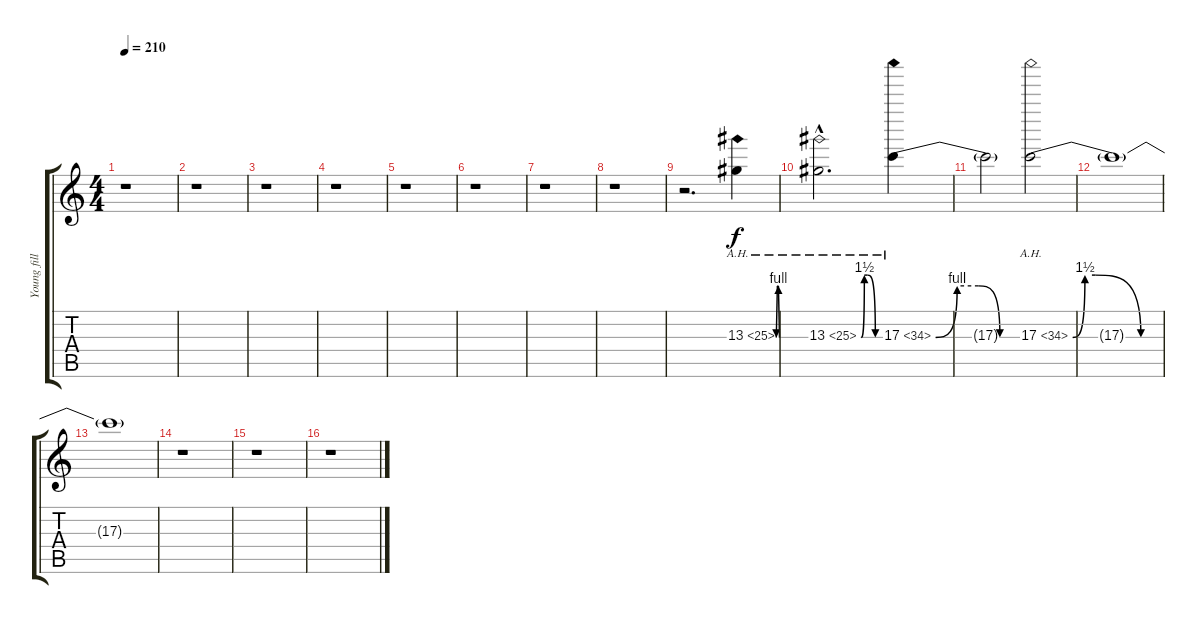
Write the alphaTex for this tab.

\track ("Young fill" "Young fill") {instrument distortionguitar}
\staff {score tabs}
\tuning (E4 B3 G3 D3 A2 E2) {hide}
\ts (4 4)
\tempo 210
\clef g2
\ks c
r.1{dy f} |
r.1 |
r.1 |
r.1 |
r.1 |
r.1 |
r.1 |
r.1 |
r.2{d} 13.3{be (custom 0 0 15 4 30 4 45 0 60 0) ah 12}.4 |
13.3{be (custom 0 0 10 6 20 6 45 0 60 0) ah 12 hac}.2{d} 17.3{be (custom 0 0 15 4 30 4 45 0 60 0) ah 17}.4 |
17.3{t}.2 17.3{be (custom 0 0 8 6 15 6 45 0 60 0) ah 17}.2 |
17.3{t}.1 |
17.3{t}.1 |
r.1 |
r.1 |
r.1
